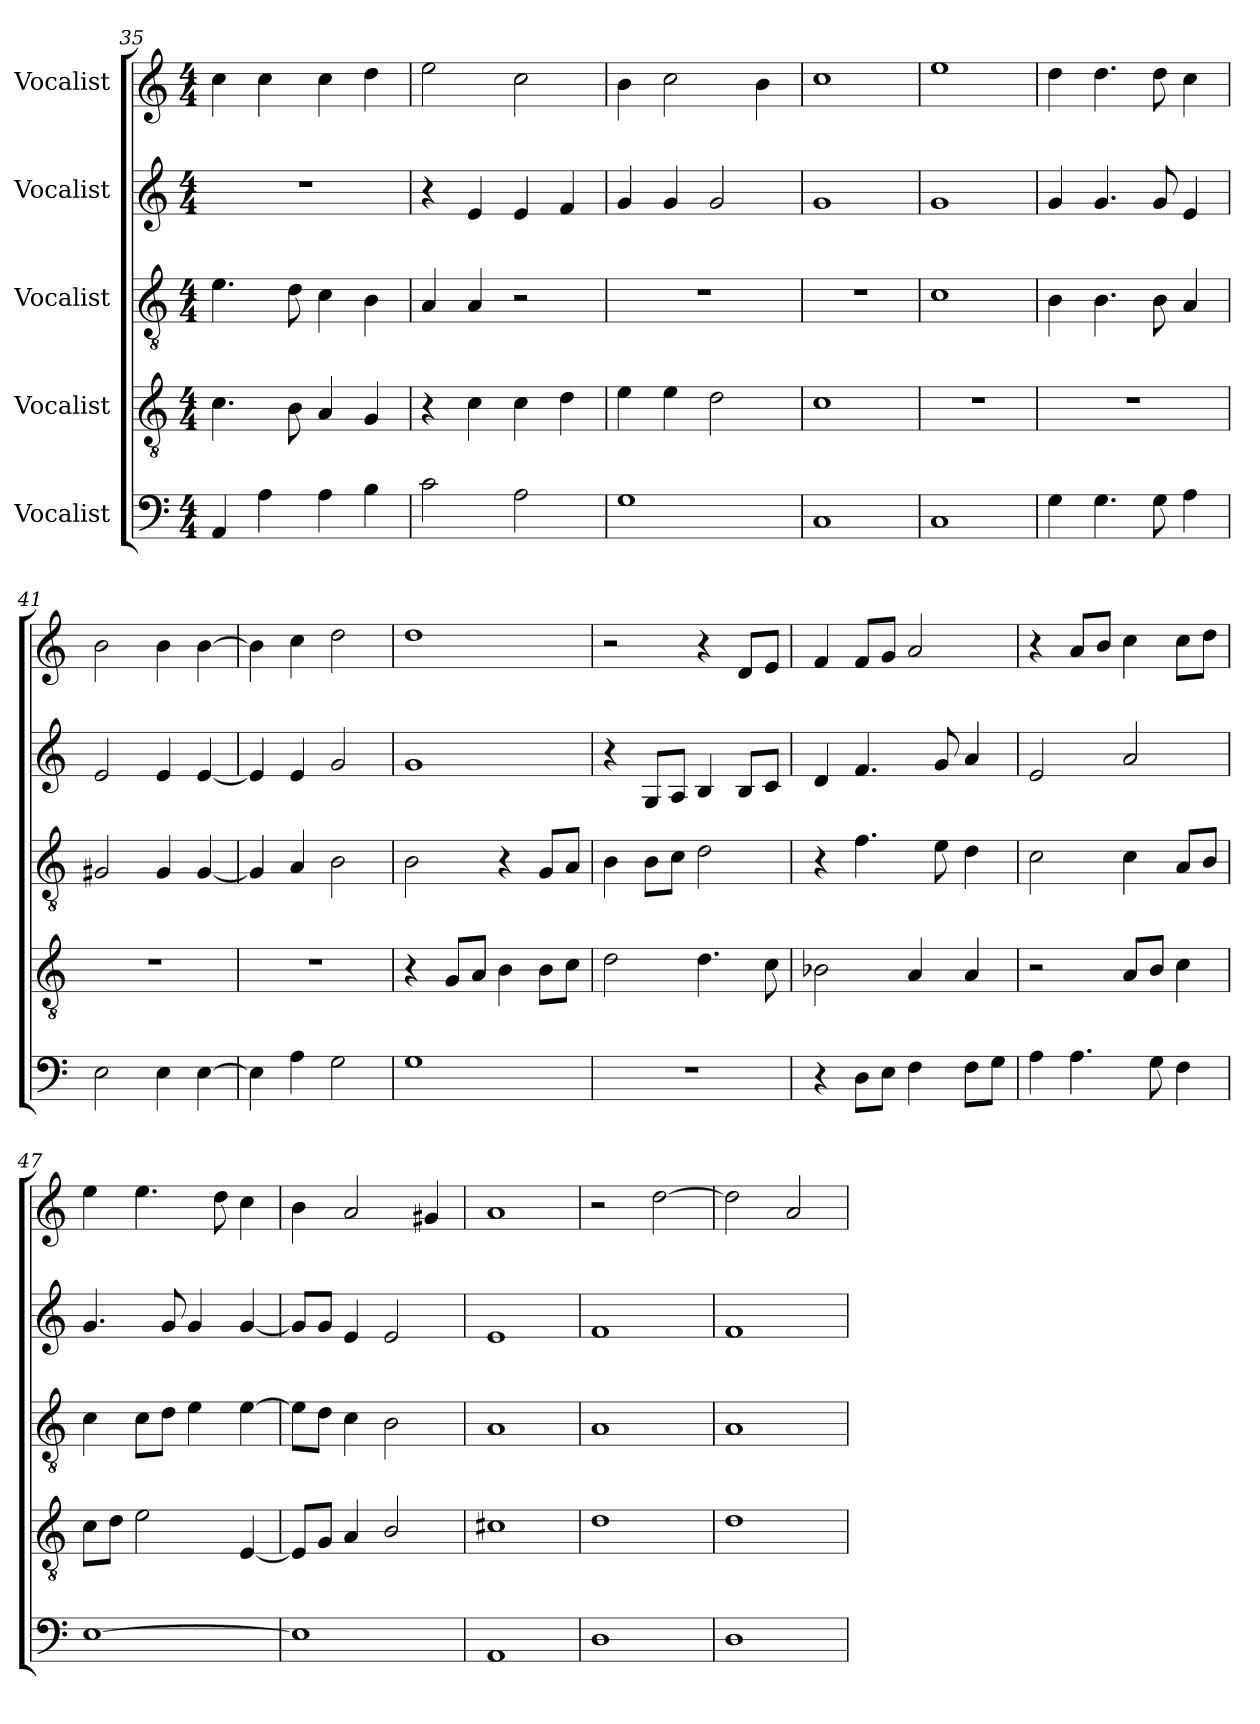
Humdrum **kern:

**kern	**kern	**kern	**kern	**kern
*part5	*part4	*part3	*part2	*part1
*staff5	*staff4	*staff3	*staff2	*staff1
*I"Vocalist	*I"Vocalist	*I"Vocalist	*I"Vocalist	*I"Vocalist
*clefF4	*clefGv2	*clefGv2	*clefG2	*clefG2
*k[]	*k[]	*k[]	*k[]	*k[]
*M4/4	*M4/4	*M4/4	*M4/4	*M4/4
=35	=35	=35	=35	=35
4AA/	4.c\	4.e\	1r	4cc\
4A\	.	.	.	4cc\
.	8B\	8d\	.	.
4A\	4A/	4c\	.	4cc\
4B\	4G/	4B\	.	4dd\
=36	=36	=36	=36	=36
2c\	4r	4A/	4r	2ee\
.	4c\	4A/	4e/	.
2A\	4c\	2r	4e/	2cc\
.	4d\	.	4f/	.
=37	=37	=37	=37	=37
1G	4e\	1r	4g/	4b\
.	4e\	.	4g/	2cc\
.	2d\	.	2g/	.
.	.	.	.	4b\
=38	=38	=38	=38	=38
1C	1c	1r	1g	1cc
=39	=39	=39	=39	=39
1C	1r	1c	1g	1ee
=40	=40	=40	=40	=40
4G\	1r	4B\	4g/	4dd\
4.G\	.	4.B\	4.g/	4.dd\
8G\	.	8B\	8g/	8dd\
4A\	.	4A/	4e/	4cc\
=41	=41	=41	=41	=41
2E\	1r	2G#X/	2e/	2b\
4E\	.	4G#/	4e/	4b\
[4E\	.	[4G#/	[4e/	[4b\
=42	=42	=42	=42	=42
4E\]	1r	4G#/]	4e/]	4b\]
4A\	.	4A/	4e/	4cc\
2G\	.	2B\	2g/	2dd\
=43	=43	=43	=43	=43
1G	4r	2B\	1g	1dd
.	8G/L	.	.	.
.	8A/J	.	.	.
.	4B\	4r	.	.
.	8B\L	8G/L	.	.
.	8c\J	8A/J	.	.
=44	=44	=44	=44	=44
1r	2d\	4B\	4r	2r
.	.	8B\L	8G/L	.
.	.	8c\J	8A/J	.
.	4.d\	2d\	4B/	4r
.	.	.	8B/L	8d/L
.	8c\	.	8c/J	8e/J
=45	=45	=45	=45	=45
4r	2B-X\	4r	4d/	4f/
8D\L	.	4.f\	4.f/	8f/L
8E\J	.	.	.	8g/J
4F\	4A/	.	.	2a/
.	.	8e\	8g/	.
8F\L	4A/	4d\	4a/	.
8G\J	.	.	.	.
=46	=46	=46	=46	=46
4A\	2r	2c\	2e/	4r
4.A\	.	.	.	8a/L
.	.	.	.	8b/J
.	8A/L	4c\	2a/	4cc\
8G\	8B/J	.	.	.
4F\	4c\	8A/L	.	8cc\L
.	.	8B/J	.	8dd\J
=47	=47	=47	=47	=47
[1E	8c\L	4c\	4.g/	4ee\
.	8d\J	.	.	.
.	2e\	8c\L	.	4.ee\
.	.	8d\J	8g/	.
.	.	4e\	4g/	.
.	.	.	.	8dd\
.	[4E/	[4e\	[4g/	4cc\
=48	=48	=48	=48	=48
1E]	8E/L]	8e\L]	8g/L]	4b\
.	8G/J	8d\J	8g/J	.
.	4A/	4c\	4e/	2a/
.	2B/	2B\	2e/	.
.	.	.	.	4g#X/
=49	=49	=49	=49	=49
1AA	1c#X	1A	1e	1a
=50	=50	=50	=50	=50
1D	1d	1A	1f	2r
.	.	.	.	[2dd\
=51	=51	=51	=51	=51
1D	1d	1A	1f	2dd\]
.	.	.	.	2a/
=	=	=	=	=
*-	*-	*-	*-	*-
